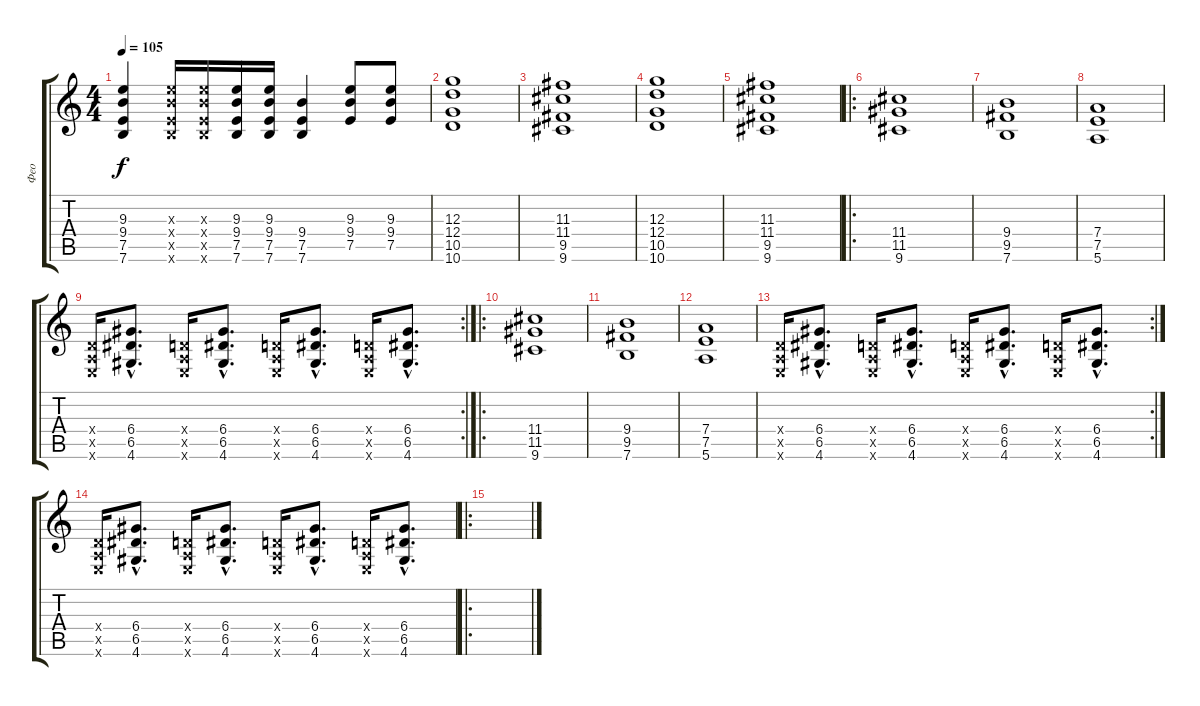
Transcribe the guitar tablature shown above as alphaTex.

\track ("Фео" "Фео") {instrument overdrivenguitar}
\staff {score tabs}
\tuning (E4 B3 G3 D3 A2 E2) {hide}
\ts (4 4)
\tempo 105
\clef g2
\ks c
(9.3 9.4 7.5 7.6).4{dy f} (9.3{x} 9.4{x} 7.5{x} 7.6{x}).16 (9.3{x} 9.4{x} 7.5{x} 7.6{x}).16 (9.3 9.4 7.5 7.6).16 (9.3 9.4 7.5 7.6).16 (9.4 7.5 7.6).4 (9.3 9.4 7.5).8 (9.3 9.4 7.5).8 |
(12.3 12.4 10.5 10.6).1 |
(11.3 11.4 9.5 9.6).1 |
(12.3 12.4 10.5 10.6).1 |
(11.3 11.4 9.5 9.6).1 |
\ro
(11.4 11.5 9.6).1 |
(9.4 9.5 7.6).1 |
(7.4 7.5 5.6).1 |
\rc 2
(0.4{x} 0.5{x} 0.6{x}).16 (6.4{hac} 6.5{hac} 4.6{hac}).8{d} (0.4{x} 0.5{x} 0.6{x}).16 (6.4{hac} 6.5{hac} 4.6{hac}).8{d} (0.4{x} 0.5{x} 0.6{x}).16 (6.4{hac} 6.5{hac} 4.6{hac}).8{d} (0.4{x} 0.5{x} 0.6{x}).16 (6.4{hac} 6.5{hac} 4.6{hac}).8{d} |
\ro
(11.4 11.5 9.6).1 |
(9.4 9.5 7.6).1 |
(7.4 7.5 5.6).1 |
\rc 2
(0.4{x} 0.5{x} 0.6{x}).16 (6.4{hac} 6.5{hac} 4.6{hac}).8{d} (0.4{x} 0.5{x} 0.6{x}).16 (6.4{hac} 6.5{hac} 4.6{hac}).8{d} (0.4{x} 0.5{x} 0.6{x}).16 (6.4{hac} 6.5{hac} 4.6{hac}).8{d} (0.4{x} 0.5{x} 0.6{x}).16 (6.4{hac} 6.5{hac} 4.6{hac}).8{d} |
(0.4{x} 0.5{x} 0.6{x}).16 (6.4{hac} 6.5{hac} 4.6{hac}).8{d} (0.4{x} 0.5{x} 0.6{x}).16 (6.4{hac} 6.5{hac} 4.6{hac}).8{d} (0.4{x} 0.5{x} 0.6{x}).16 (6.4{hac} 6.5{hac} 4.6{hac}).8{d} (0.4{x} 0.5{x} 0.6{x}).16 (6.4{hac} 6.5{hac} 4.6{hac}).8{d} |
\ro
